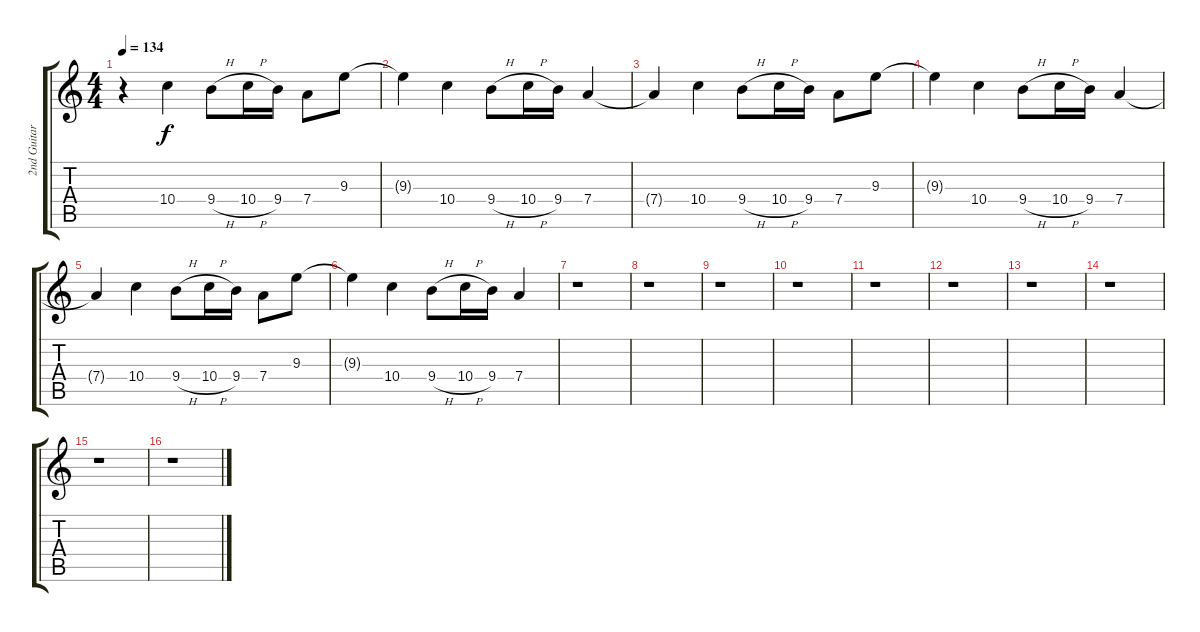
\track ("2nd Guitar" "2nd Guitar") {instrument overdrivenguitar}
\staff {score tabs}
\tuning (E4 B3 G3 D3 A2 E2) {hide}
\ts (4 4)
\tempo 134
\clef g2
\ks c
r.4{dy f instrument overdrivenguitar} 10.4.4 9.4{h}.8 10.4{h}.16 9.4.16 7.4.8 9.3.8 |
9.3{t}.4 10.4.4 9.4{h}.8 10.4{h}.16 9.4.16 7.4.4 |
7.4{t}.4 10.4.4 9.4{h}.8 10.4{h}.16 9.4.16 7.4.8 9.3.8 |
9.3{t}.4 10.4.4 9.4{h}.8 10.4{h}.16 9.4.16 7.4.4 |
7.4{t}.4 10.4.4 9.4{h}.8 10.4{h}.16 9.4.16 7.4.8 9.3.8 |
9.3{t}.4 10.4.4 9.4{h}.8 10.4{h}.16 9.4.16 7.4.4 |
r.1 |
r.1 |
r.1 |
r.1 |
r.1 |
r.1 |
r.1 |
r.1 |
r.1 |
r.1
